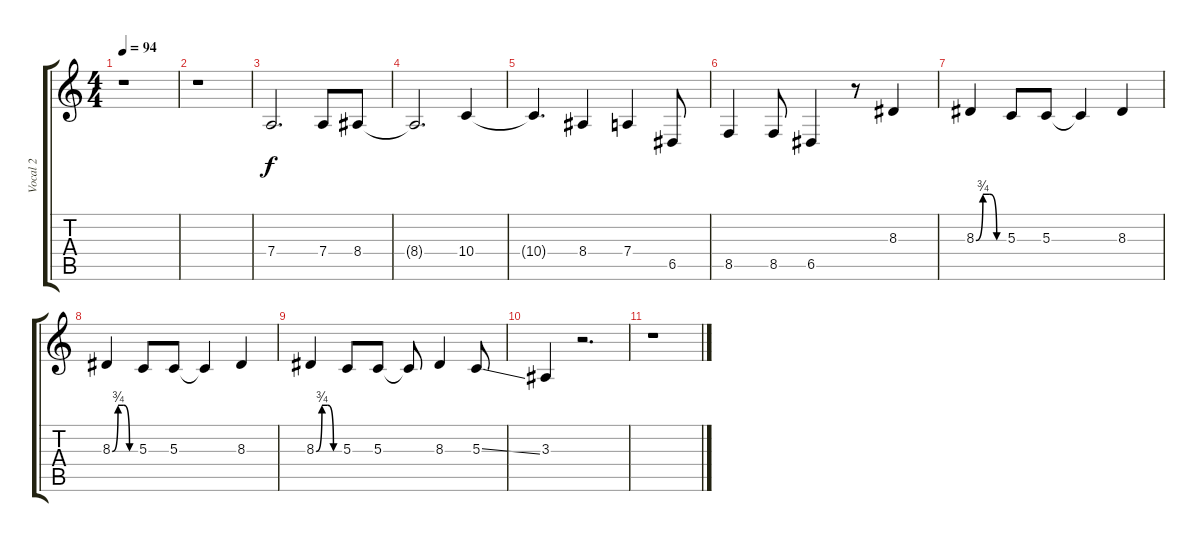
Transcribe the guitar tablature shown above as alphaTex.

\track ("Vocal 2" "Vocal 2") {instrument bassoon}
\staff {score tabs}
\tuning (E4 B3 G3 D3 A2 E2) {hide}
\ts (4 4)
\tempo 94
\clef g2
\ks c
r.1{dy f} |
r.1 |
7.4.2{d} 7.4.8 8.4.8 |
8.4{t}.2{d} 10.4.4 |
10.4{t}.4{d} 8.4.4 7.4.4 6.5.8 |
8.5.4 8.5.8 6.5.4 r.8 8.3.4 |
8.3{be (custom 0 0 15 3 30 3 45 0 60 0)}.4 5.3.8 5.3.8 5.3{t}.4 8.3.4 |
8.3{be (custom 0 0 15 3 30 3 45 0 60 0)}.4 5.3.8 5.3.8 5.3{t}.4 8.3.4 |
8.3{be (custom 0 0 15 3 30 3 45 0 60 0)}.4 5.3.8 5.3.8 5.3{t}.8 8.3.4 5.3{ss}.8 |
3.3.4 r.2{d} |
r.1
